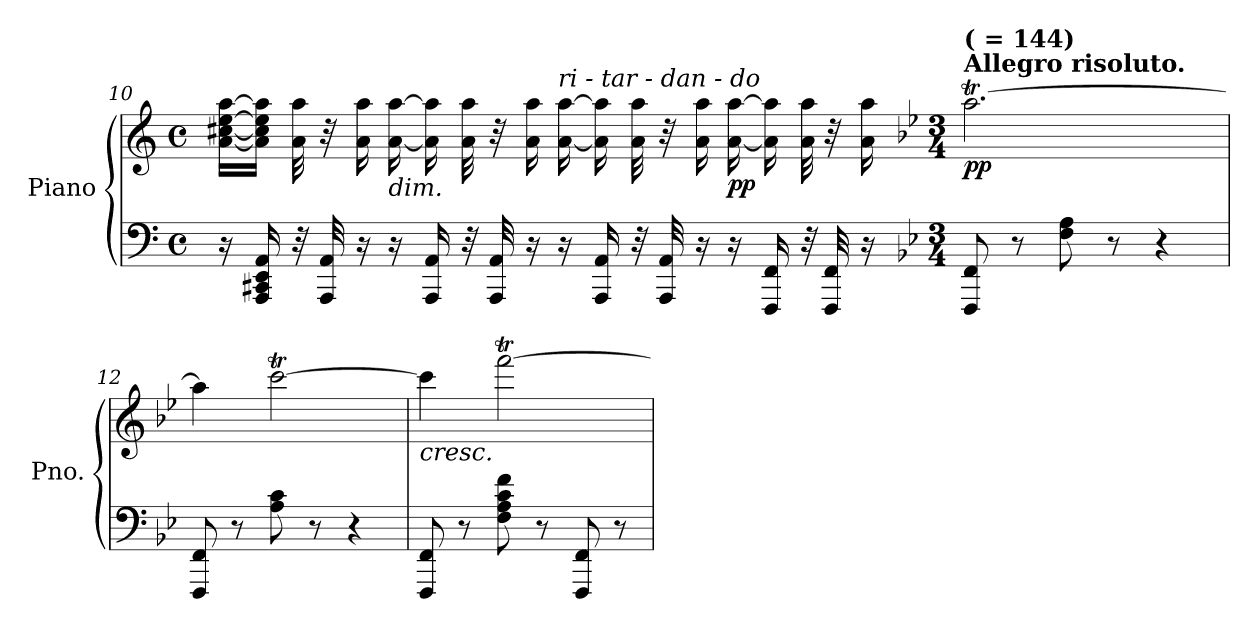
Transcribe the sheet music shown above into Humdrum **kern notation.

**kern	**kern	**dynam
*part1	*part1	*part1
*staff2	*staff1	*staff1/2
*I"Piano	*	*
*I'Pno.	*	*
!!LO:LB:g=z
*clefF4	*clefG2	*
*k[]	*k[]	*
*M4/4	*M4/4	*
*met(c)	*met(c)	*
=10X7	=10X7	=10X7
16r	[16a\ [16cc#X\ [16ee\ [16aa\LL	.
16AAA/ 16CC#X/ 16EE/ 16AA/	16a\] 16cc#\] 16ee\] 16aa\]JJ	.
32r	32a\ 32aa\LLL	.
32AAA/ 32AA/	32r	.
16r	16a\ 16aa\JJ	.
!	!LO:TX:b:i:t=dim.	!
16r	[16a\ [16aa\LL	.
16AAA/ 16AA/	16a\] 16aa\]JJ	.
32r	32a\ 32aa\LLL	.
32AAA/ 32AA/	32r	.
16r	16a\ 16aa\JJ	.
!	!LO:TX:a:i:t=ri   -   tar   -   dan   -   do	!
16r	[16a\ [16aa\LL	.
16AAA/ 16AA/	16a\] 16aa\]JJ	.
32r	32a\ 32aa\LLL	.
32AAA/ 32AA/	32r	.
16r	16a\ 16aa\JJ	.
!	!	!LO:DY:b
16r	[16a\ [16aa\LL	pp
16FFF/ 16FF/	16a\] 16aa\]JJ	.
32r	32a\ 32aa\LLL	.
32FFF/ 32FF/	32r	.
16r	16a\ 16aa\JJ	.
=11-	=11-	=11-
*k[b-e-]	*k[b-e-]	*
*M3/4	*M3/4	*
!	!LO:TX:a:B:t=Allegro risoluto.	!
!	!LO:TX:a:B:t=( = 144)	!
!	!	!LO:DY:b
8FFF/ 8FF/	[2.aat\	pp
8r	.	.
8F\ 8A\	.	.
8r	.	.
4r	.	.
!!LO:LB:g=z
=12	=12	=12
8FFF/ 8FF/	4aaTTT\]	.
8r	.	.
8A\ 8c\	[2cccT\	.
8r	.	.
4r	.	.
=13	=13	=13
!	!LO:TX:b:i:t=cresc.	!
8FFF/ 8FF/	4cccTTT\]	.
8r	.	.
8F\ 8A\ 8c\ 8f\	[2fffT\	.
8r	.	.
8FFF/ 8FF/	.	.
8r	.	.
=	=	=
*-	*-	*-
